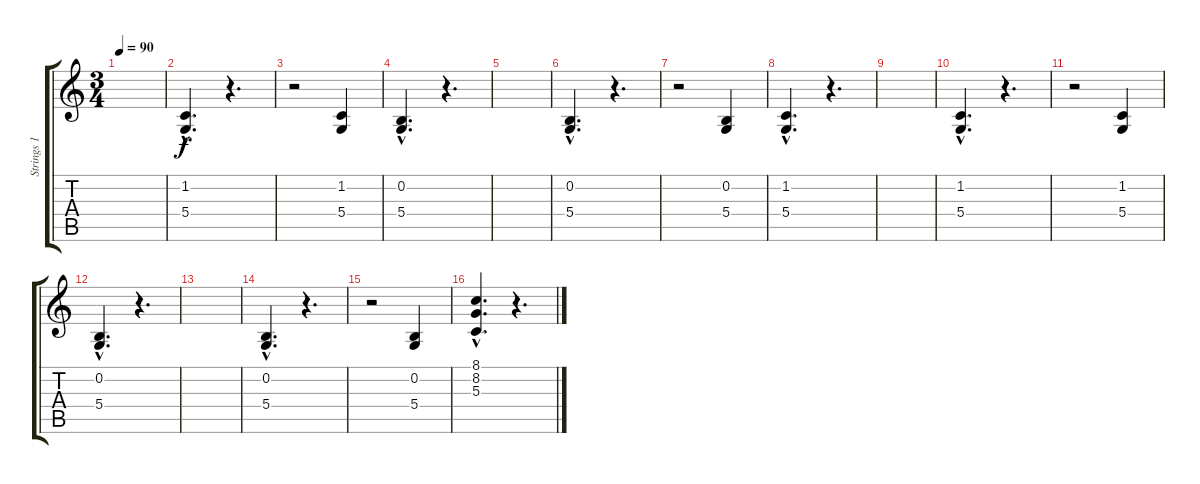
\track ("Strings 1" "Strings 1") {instrument stringensemble1}
\staff {score tabs}
\tuning (E4 B3 G3 D3 A2 E2) {hide}
\ts (3 4)
\tempo 90
\clef g2
\ks c
|
(1.2{hac} 5.4{hac}).4{d} r.4{d} |
r.2 (1.2 5.4).4 |
(0.2{hac} 5.4{hac}).4{d} r.4{d} |
|
(0.2{hac} 5.4{hac}).4{d} r.4{d} |
r.2 (0.2 5.4).4 |
(1.2{hac} 5.4{hac}).4{d} r.4{d} |
|
(1.2{hac} 5.4{hac}).4{d} r.4{d} |
r.2 (1.2 5.4).4 |
(0.2{hac} 5.4{hac}).4{d} r.4{d} |
|
(0.2{hac} 5.4{hac}).4{d} r.4{d} |
r.2 (0.2 5.4).4 |
(8.1{hac} 8.2{hac} 5.3{hac}).4{d} r.4{d}
